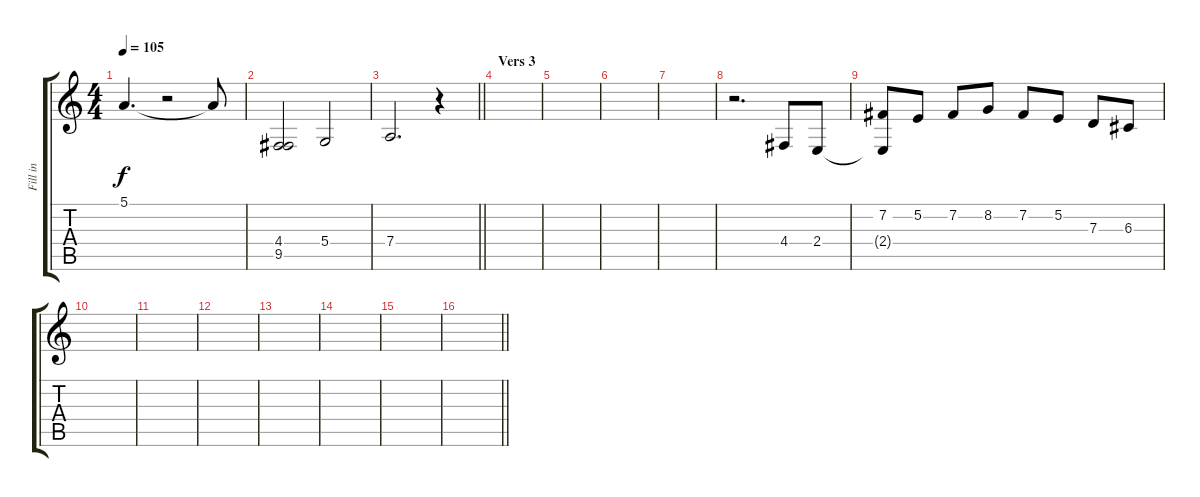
\track ("Fill in" "Fill in") {instrument stringensemble1}
\staff {score tabs}
\tuning (E4 B3 G3 D3 A2 E2) {hide}
\ts (4 4)
\tempo 105
\clef g2
\ks c
5.1{t}.4{d dy f} r.2 5.1{t}.8 |
(4.4 9.5).2 5.4.2 |
\barLineRight lightlight
7.4.2{d} r.4 |
\section ("" "Vers 3")
|
|
|
|
r.2{d} 4.4.8{volume 12} 2.4.8 |
(7.2 2.4{t}).8 5.2.8 7.2.8 8.2.8 7.2.8 5.2.8 7.3.8 6.3.8 |
|
|
|
|
|
|
\barLineRight lightlight
